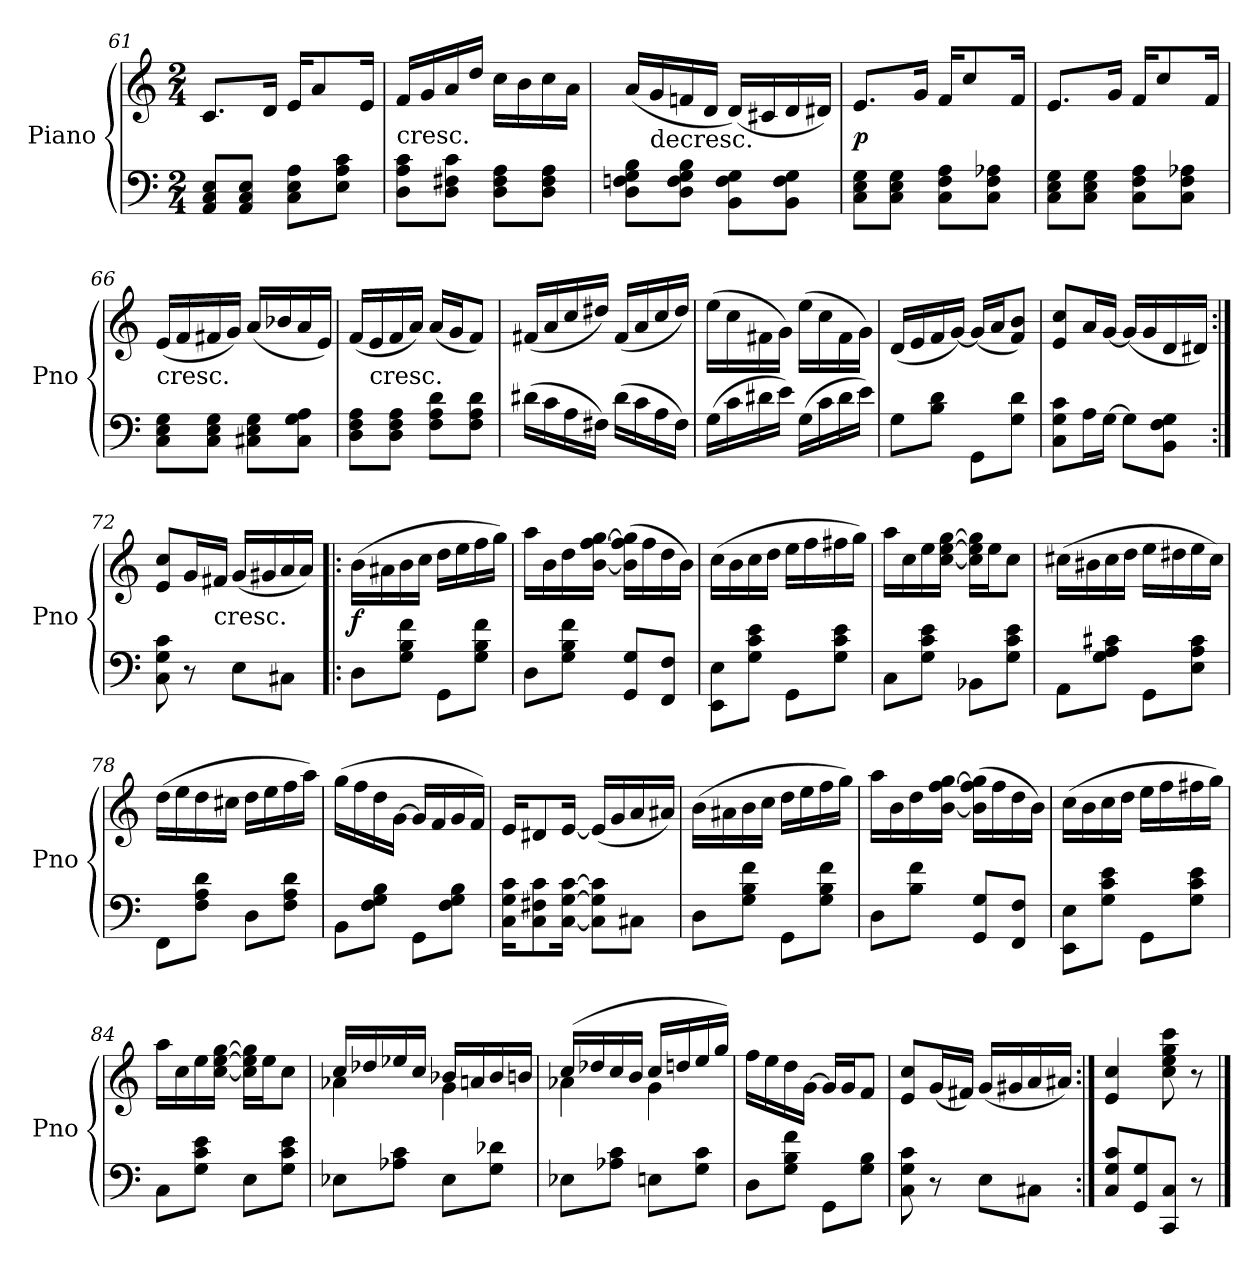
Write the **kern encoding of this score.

**kern	**kern	**dynam
*part1	*part1	*part1
*staff2	*staff1	*staff1/2
*I"Piano	*	*
*I'Pno	*	*
*clefF4	*clefG2	*
*k[]	*k[]	*
*M2/4	*M2/4	*
=61	=61	=61
8AA 8C 8EL	8.cL	.
8AA 8C 8EJ	.	.
.	16dJk	.
8C 8E 8AL	16eKL	.
.	8a	.
8E 8A 8cJ	.	.
.	16eJk	.
=62	=62	=62
!	!LO:TX:c:t=cresc.	!
8D 8A 8cL	16fLL	.
.	16g	.
8D 8F#X 8cJ	16a	.
.	16ddJJ	.
8D 8F# 8AL	16ccLL	.
.	16b	.
8D 8F# 8AJ	16cc	.
.	16aJJ	.
=63	=63	=63
8D 8Fn 8G 8BL	(16aLL	.
!	!LO:TX:c:t=decresc.	!
.	16g	.
8D 8F 8G 8BJ	16fn	.
.	16dJJ	.
8BB 8F 8GL	(16dLL)	.
.	16c#X	.
8BB 8F 8GJ	16d	.
.	16d#XJJ)	.
=64	=64	=64
8C 8E 8GL	8.eL	p
8C 8E 8GJ	.	.
.	16gJk	.
8C 8F 8AL	16fKL	.
.	8cc	.
8C 8F 8A-XJ	.	.
.	16fJk	.
=65	=65	=65
8C 8E 8GL	8.eL	.
8C 8E 8GJ	.	.
.	16gJk	.
8C 8F 8AL	16fKL	.
.	8cc	.
8C 8F 8A-XJ	.	.
.	16fJk	.
=66	=66	=66
!	!LO:TX:c:t=cresc.	!
8C 8E 8GL	(16eLL	.
.	16f	.
8C 8E 8GJ	16f#X	.
.	16gJJ)	.
8C#X 8E 8GL	(16aLL	.
.	16b-X	.
8C# 8G 8AJ	16a	.
.	16eJJ)	.
=67	=67	=67
8D 8F 8AL	(16fLL	.
!	!LO:TX:c:t=cresc.	!
.	16e	.
8D 8F 8AJ	16f	.
.	16aJJ)	.
8F 8A 8dL	(16aLL	.
.	16gJ	.
8F 8A 8dJ	8fJ)	.
=68	=68	=68
(16d#XLL	(16f#XLL	.
16c	16a	.
16A	16cc	.
16F#XJJ)	16dd#XJJ)	.
(16d#LL	(16f#LL	.
16c	16a	.
16A	16cc	.
16F#JJ)	16dd#JJ)	.
=69	=69	=69
(16GLL	(16eeLL	.
16c	16cc	.
16d#X	16f#X	.
16eJJ)	16gJJ)	.
(16GLL	(16eeLL	.
16c	16cc	.
16d#	16f#	.
16eJJ)	16gJJ)	.
=70	=70	=70
8GL	(16dLL	.
.	16e	.
8B 8dJ	16f	.
.	[16gJJ)	.
8GGL	(16gLL]	.
.	16aJ	.
8G 8dJ	8f 8bJ)	.
=71	=71	=71
8C 8G 8cL	8e 8ccL	.
16AL	16aL	.
[16GJJ	[16gJJ	.
8GL]	(16gLL]	.
.	16g	.
8BB 8F 8GJ	16d	.
.	16d#XJJ)	.
=72:|!	=72:|!	=72:|!
8C 8G 8c	8e 8ccL	.
8r	16gL	.
!	!LO:TX:c:t=cresc.	!
.	16f#XJJ	.
8EL	(16gLL	.
.	16g#X	.
8C#XJ	16a	.
.	16aJJ)	.
=73!|:	=73!|:	=73!|:
8DL	(16bLL	f
.	16a#X	.
8G 8B 8fJ	16b	.
.	16ccJJ	.
8GGL	16ddLL	.
.	16ee	.
8G 8B 8fJ	16ff	.
.	16ggJJ)	.
=74	=74	=74
8DL	16aaLL	.
.	16b	.
8G 8B 8fJ	16dd	.
.	[16b [16ff [16ggJJ	.
8GG 8GL	(16b] 16ff] 16gg]LL	.
.	16ff	.
8FF 8FJ	16dd	.
.	16bJJ)	.
=75	=75	=75
8EE 8EL	(16ccLL	.
.	16b	.
8G 8c 8eJ	16cc	.
.	16ddJJ	.
8GGL	16eeLL	.
.	16ff	.
8G 8c 8eJ	16ff#X	.
.	16ggJJ)	.
=76	=76	=76
8CL	16aaLL	.
.	16cc	.
8G 8c 8eJ	16ee	.
.	[16cc [16ee [16ggJJ	.
8BB-XL	16cc] 16ee] 16gg]LL	.
.	16eeJ	.
8G 8c 8eJ	8ccJ	.
=77	=77	=77
8AAL	(16cc#XLL	.
.	16b#X	.
8G 8A 8c#XJ	16cc#	.
.	16ddJJ	.
8GGL	16eeLL	.
.	16dd#X	.
8E 8A 8c#J	16ee	.
.	16cc#JJ)	.
=78	=78	=78
8FFL	(16ddLL	.
.	16ee	.
8F 8A 8dJ	16dd	.
.	16cc#XJJ	.
8DL	16ddLL	.
.	16ee	.
8F 8A 8dJ	16ff	.
.	16aaJJ)	.
=79	=79	=79
8BBL	(16ggLL	.
.	16ff	.
8F 8G 8BJ	16dd	.
.	[16gJJ	.
8GGL	16gLL]	.
.	16f	.
8F 8G 8BJ	16g	.
.	16fJJ)	.
=80	=80	=80
16C 16G 16cKL	16eKL	.
8C 8F#X 8c	8d#X	.
[16C [16G [16cJk	[16eJk	.
8C] 8G] 8c]L	(16eLL]	.
.	16g	.
8C#XJ	16a	.
.	16a#XJJ)	.
=81	=81	=81
8DL	(16bLL	.
.	16a#X	.
8G 8B 8fJ	16b	.
.	16ccJJ	.
8GGL	16ddLL	.
.	16ee	.
8G 8B 8fJ	16ff	.
.	16ggJJ)	.
=82	=82	=82
8DL	16aaLL	.
.	16b	.
8B 8fJ	16dd	.
.	[16b [16ff [16ggJJ	.
8GG 8GL	(16b] 16ff] 16gg]LL	.
.	16ff	.
8FF 8FJ	16dd	.
.	16bJJ)	.
=83	=83	=83
8EE 8EL	(16ccLL	.
.	16b	.
8G 8c 8eJ	16cc	.
.	16ddJJ	.
8GGL	16eeLL	.
.	16ff	.
8G 8c 8eJ	16ff#X	.
.	16ggJJ)	.
=84	=84	=84
8CL	16aaLL	.
.	16cc	.
8G 8c 8eJ	16ee	.
.	[16cc [16ee [16ggJJ	.
8EL	16cc] 16ee] 16gg]LL	.
.	16eeJ	.
8G 8c 8eJ	8ccJ	.
=85	=85	=85
*	*^	*
8E-XL	16ccLL	4a-X	.
.	16dd-X	.	.
8A-X 8cJ	16ee-X	.	.
.	16ccJJ	.	.
8E-L	16b-XLL	4g	.
.	16an	.	.
8G 8d-XJ	16b-	.	.
.	16bnJJ	.	.
=86	=86	=86	=86
8E-XL	(16ccLL	4a-X	.
.	16dd-X	.	.
8A-X 8cJ	16cc	.	.
.	16bJJ	.	.
8EnL	16ccLL	4g	.
.	16ddn	.	.
8G 8cJ	16ee	.	.
.	16ggJJ)	.	.
*	*v	*v	*
=87	=87	=87
8DL	16ffLL	.
.	16ee	.
8G 8B 8fJ	16dd	.
.	[16gJJ	.
8GGL	16gLL]	.
.	16gJ	.
8G 8BJ	8fJ	.
=88	=88	=88
8C 8G 8c	8e 8ccL	.
8r	(16gL	.
.	16f#XJJ)	.
8EL	(16gLL	.
.	16g#X	.
8C#XJ	16a	.
.	16a#XJJ)	.
=89:|!	=89:|!	=89:|!
8C 8G 8cL	4e 4cc	.
8GG 8G	.	.
8CC 8CJ	8cc 8ee 8gg 8ccc	.
8r	8r	.
==	==	==
*-	*-	*-
